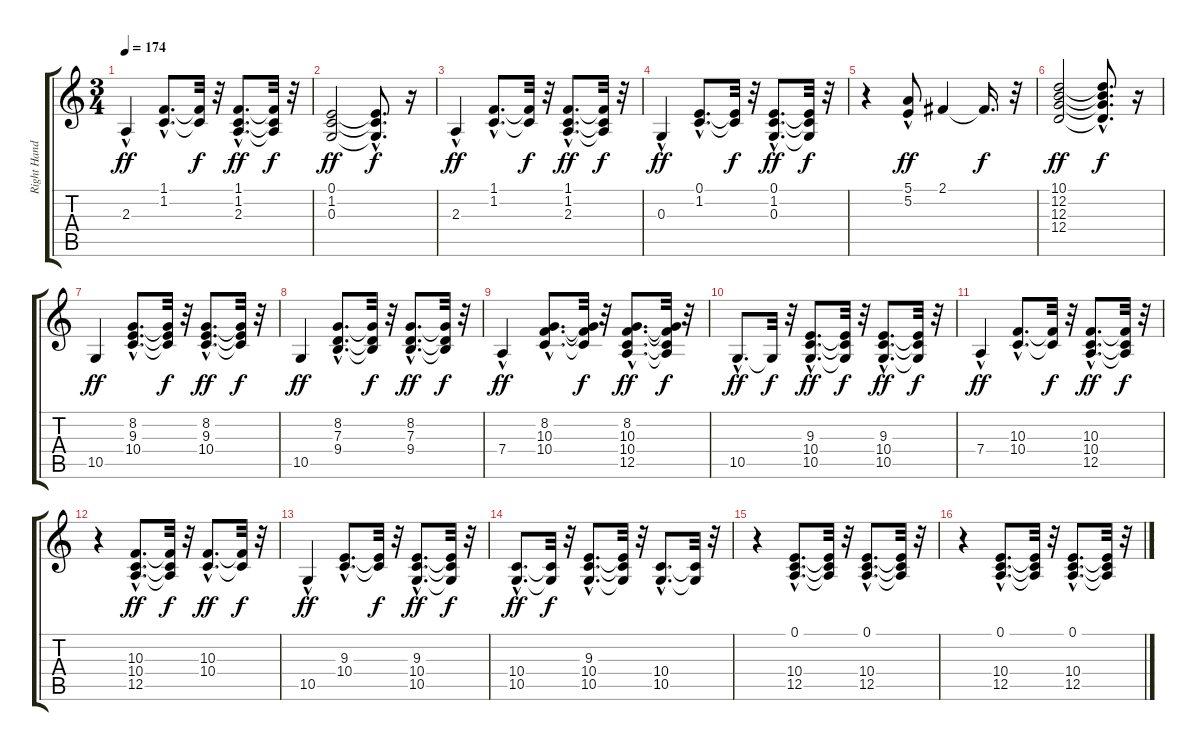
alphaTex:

\track ("Right Hand" "Right Hand") {instrument brightacousticpiano}
\staff {score tabs}
\tuning (E4 B3 G3 D3 A2 E2) {hide}
\ts (3 4)
\tempo 174
\clef g2
\ks c
2.3{hac}.4{dy ff} (1.1{hac} 1.2{hac}).8{d} (1.1{t} 1.2{t}).32{dy f} r.32 (1.1{hac} 1.2{hac} 2.3{hac}).8{d dy ff} (1.1{t} 1.2{t} 2.3{t}).32{dy f} r.32 |
(0.1 1.2 0.3).2{dy ff} (0.1{hac t} 1.2{hac t} 0.3{hac t}).8{d dy f} r.16 |
2.3{hac}.4{dy ff} (1.1{hac} 1.2{hac}).8{d} (1.1{t} 1.2{t}).32{dy f} r.32 (1.1{hac} 1.2{hac} 2.3{hac}).8{d dy ff} (1.1{t} 1.2{t} 2.3{t}).32{dy f} r.32 |
0.3{hac}.4{dy ff} (0.1{hac} 1.2{hac}).8{d} (0.1{t} 1.2{t}).32{dy f} r.32 (0.1{hac} 1.2{hac} 0.3{hac}).8{d dy ff} (0.1{t} 1.2{t} 0.3{t}).32{dy f} r.32 |
r.4 (5.1{hac} 5.2).8{dy ff} 2.1.4 2.1{t}.16{d dy f} r.32 |
(10.1 12.2 12.3 12.4).2{dy ff} (10.1{hac t} 12.2{hac t} 12.3{hac t} 12.4{hac t}).8{d dy f} r.16 |
10.5.4{dy ff} (8.2{hac} 9.3{hac} 10.4{hac}).8{d} (8.2{t} 9.3{t} 10.4{t}).32{dy f} r.32 (8.2{hac} 9.3{hac} 10.4{hac}).8{d dy ff} (8.2{t} 9.3{t} 10.4{t}).32{dy f} r.32 |
10.5.4{dy ff} (8.2{hac} 7.3{hac} 9.4{hac}).8{d} (8.2{t} 7.3{t} 9.4{t}).32{dy f} r.32 (8.2{hac} 7.3{hac} 9.4{hac}).8{d dy ff} (8.2{t} 7.3{t} 9.4{t}).32{dy f} r.32 |
7.4{hac}.4{dy ff} (8.2{hac} 10.3{hac} 10.4{hac}).8{d} (8.2{t} 10.3{t} 10.4{t}).32{dy f} r.32 (8.2{hac} 10.3{hac} 10.4{hac} 12.5{hac}).8{d dy ff} (8.2{t} 10.3{t} 10.4{t} 12.5{t}).32{dy f} r.32 |
10.5{hac}.8{d dy ff} 10.5{t}.32{dy f} r.32 (9.3{hac} 10.4{hac} 10.5{hac}).8{d dy ff} (9.3{t} 10.4{t} 10.5{t}).32{dy f} r.32 (9.3{hac} 10.4{hac} 10.5{hac}).8{d dy ff} (9.3{t} 10.4{t} 10.5{t}).32{dy f} r.32 |
7.4{hac}.4{dy ff} (10.3{hac} 10.4{hac}).8{d} (10.3{t} 10.4{t}).32{dy f} r.32 (10.3{hac} 10.4{hac} 12.5{hac}).8{d dy ff} (10.3{t} 10.4{t} 12.5{t}).32{dy f} r.32 |
r.4 (10.3{hac} 10.4{hac} 12.5{hac}).8{d dy ff} (10.3{t} 10.4{t} 12.5{t}).32{dy f} r.32 (10.3{hac} 10.4{hac}).8{d dy ff} (10.3{t} 10.4{t}).32{dy f} r.32 |
10.5{hac}.4{dy ff} (9.3{hac} 10.4{hac}).8{d} (9.3{t} 10.4{t}).32{dy f} r.32 (9.3{hac} 10.4{hac} 10.5{hac}).8{d dy ff} (9.3{t} 10.4{t} 10.5{t}).32{dy f} r.32 |
(10.4{hac} 10.5{hac}).8{d dy ff} (10.4{t} 10.5{t}).32{dy f} r.32 (9.3{hac} 10.4{hac} 10.5{hac}).8{d} (9.3{t} 10.4{t} 10.5{t}).32 r.32 (10.4{hac} 10.5{hac}).8{d} (10.4{t} 10.5{t}).32 r.32 |
r.4 (0.1{hac} 10.4{hac} 12.5{hac}).8{d} (0.1{t} 10.4{t} 12.5{t}).32 r.32 (0.1{hac} 10.4{hac} 12.5{hac}).8{d} (0.1{t} 10.4{t} 12.5{t}).32 r.32 |
r.4 (0.1{hac} 10.4{hac} 12.5{hac}).8{d} (0.1{t} 10.4{t} 12.5{t}).32 r.32 (0.1{hac} 10.4{hac} 12.5{hac}).8{d} (0.1{t} 10.4{t} 12.5{t}).32 r.32
